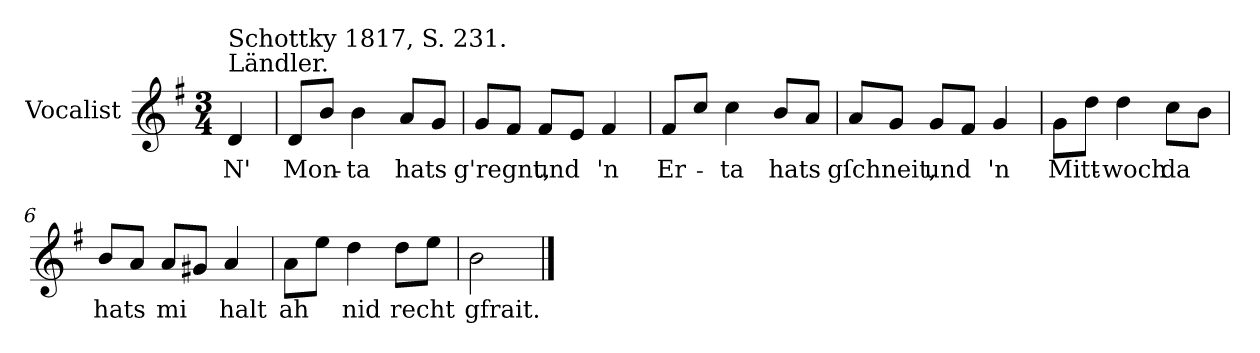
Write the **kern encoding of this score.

**kern	**text
*part1	*part1
*staff1	*staff1
*I"Vocalist	*
*k[f#]	*
*G:	*
*M3/4	*
=	=
!LO:TX:a:t=Ländler.	!
!LO:TX:a:t=Schottky 1817, S. 231.	!
4d	N'
=1	=1
8dL	Mon-
8bJ	.
4b	-ta
8aL	hats
8gJ	.
=2	=2
8gL	g'regnt,
8f#J	.
8f#L	und
8eJ	.
4f#	'n
=3	=3
8f#L	Er-
8ccJ	.
4cc	-ta
8bL	hats
8aJ	.
=4	=4
8aL	gſchneit,
8gJ	.
8gL	und
8f#J	.
4g	'n
=5	=5
8gL	Mitt-
8ddJ	.
4dd	-woch
8ccL	da
8bJ	.
=6	=6
8bL	hats
8aJ	.
8aL	mi
8g#XJ	.
4a	halt
=7	=7
8aL	ah
8eeJ	.
4dd	nid
8ddL	recht
8eeJ	.
=8	=8
2b	gfrait.
==	==
*-	*-
